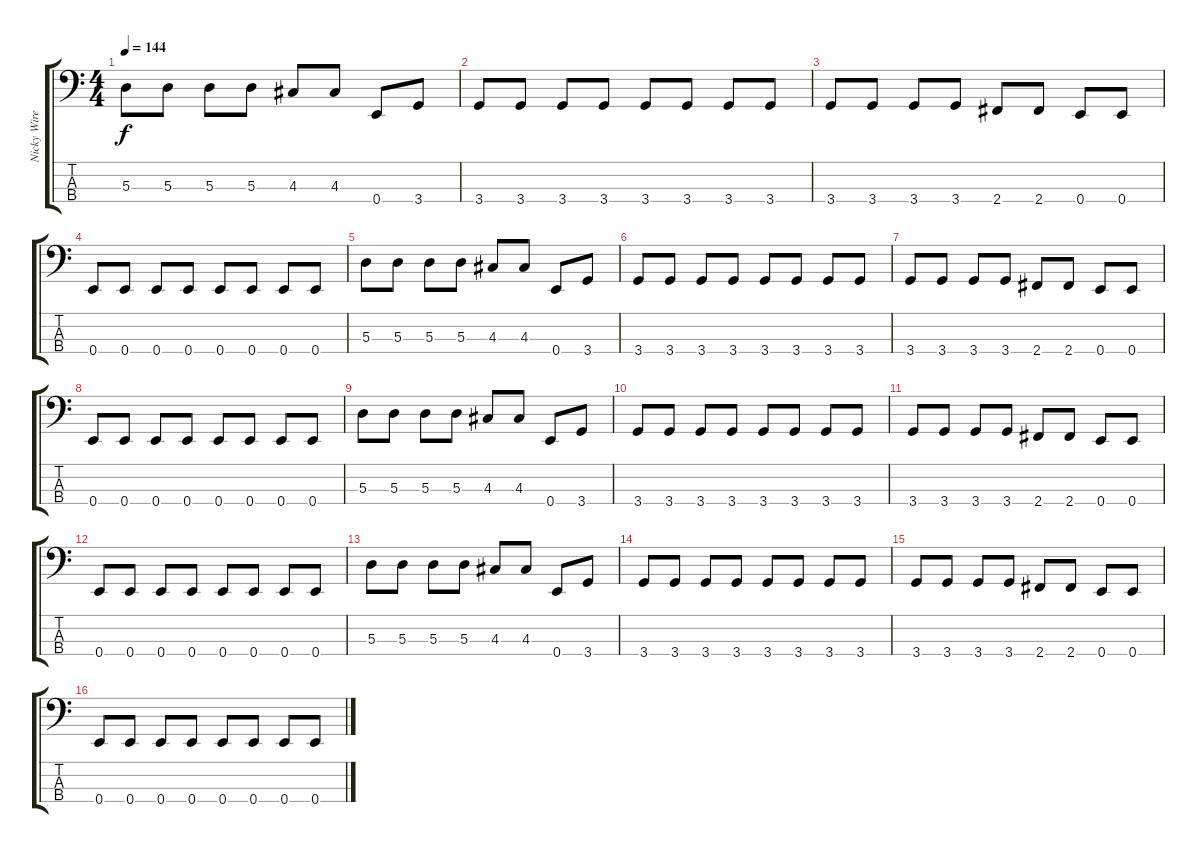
\track ("Nicky Wire" "Nicky Wire") {instrument electricbasspick}
\staff {score tabs}
\tuning (G2 D2 A1 E1) {hide}
\ts (4 4)
\tempo 144
\clef f4
\ks c
5.3.8{dy f} 5.3.8 5.3.8 5.3.8 4.3.8 4.3.8 0.4.8 3.4.8 |
3.4.8 3.4.8 3.4.8 3.4.8 3.4.8 3.4.8 3.4.8 3.4.8 |
3.4.8 3.4.8 3.4.8 3.4.8 2.4.8 2.4.8 0.4.8 0.4.8 |
0.4.8 0.4.8 0.4.8 0.4.8 0.4.8 0.4.8 0.4.8 0.4.8 |
5.3.8 5.3.8 5.3.8 5.3.8 4.3.8 4.3.8 0.4.8 3.4.8 |
3.4.8 3.4.8 3.4.8 3.4.8 3.4.8 3.4.8 3.4.8 3.4.8 |
3.4.8 3.4.8 3.4.8 3.4.8 2.4.8 2.4.8 0.4.8 0.4.8 |
0.4.8 0.4.8 0.4.8 0.4.8 0.4.8 0.4.8 0.4.8 0.4.8 |
5.3.8 5.3.8 5.3.8 5.3.8 4.3.8 4.3.8 0.4.8 3.4.8 |
3.4.8 3.4.8 3.4.8 3.4.8 3.4.8 3.4.8 3.4.8 3.4.8 |
3.4.8 3.4.8 3.4.8 3.4.8 2.4.8 2.4.8 0.4.8 0.4.8 |
0.4.8 0.4.8 0.4.8 0.4.8 0.4.8 0.4.8 0.4.8 0.4.8 |
5.3.8 5.3.8 5.3.8 5.3.8 4.3.8 4.3.8 0.4.8 3.4.8 |
3.4.8 3.4.8 3.4.8 3.4.8 3.4.8 3.4.8 3.4.8 3.4.8 |
3.4.8 3.4.8 3.4.8 3.4.8 2.4.8 2.4.8 0.4.8 0.4.8 |
0.4.8 0.4.8 0.4.8 0.4.8 0.4.8 0.4.8 0.4.8 0.4.8
